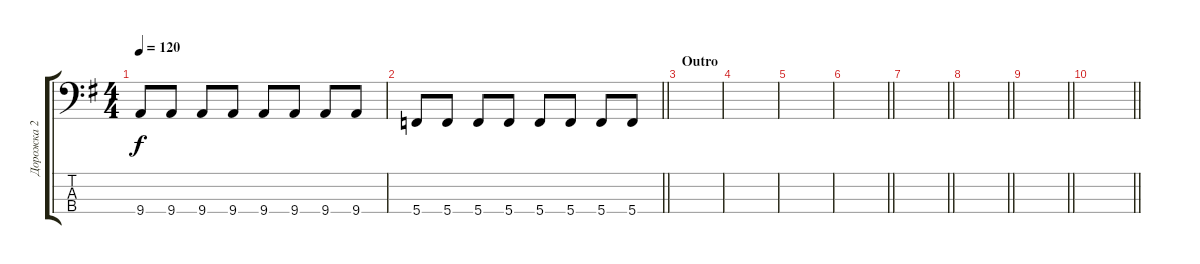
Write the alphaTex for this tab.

\track ("Дорожка 2" "Дорожка 2") {instrument electricbassfinger}
\staff {score tabs}
\tuning (Eb2 Bb1 F1 C1) {hide}
\ts (4 4)
\tempo 120
\clef f4
\ks g
9.4.8{dy f} 9.4.8 9.4.8 9.4.8 9.4.8 9.4.8 9.4.8 9.4.8 |
\barLineRight lightlight
5.4.8 5.4.8 5.4.8 5.4.8 5.4.8 5.4.8 5.4.8 5.4.8 |
\section ("" "Outro")
|
|
|
\barLineRight lightlight
|
\barLineRight lightlight
|
\barLineRight lightlight
|
\barLineRight lightlight
|
\barLineRight lightlight
